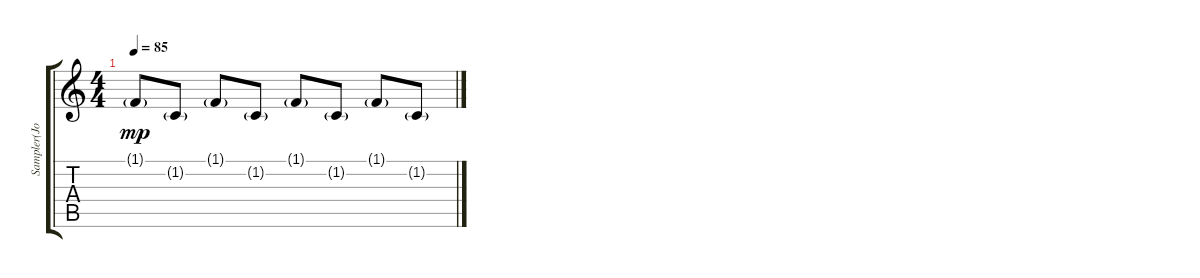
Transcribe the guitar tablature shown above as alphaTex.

\track ("Sampler(Joseph Hahn)" "Sampler(Jo") {instrument pad1newage}
\staff {score tabs}
\tuning (E4 B3 G3 D3 A2 E2) {hide}
\ts (4 4)
\tempo 85
\clef g2
\ks c
1.1{g}.8{dy mp} 1.2{g}.8 1.1{g}.8 1.2{g}.8 1.1{g}.8 1.2{g}.8 1.1{g}.8 1.2{g}.8
